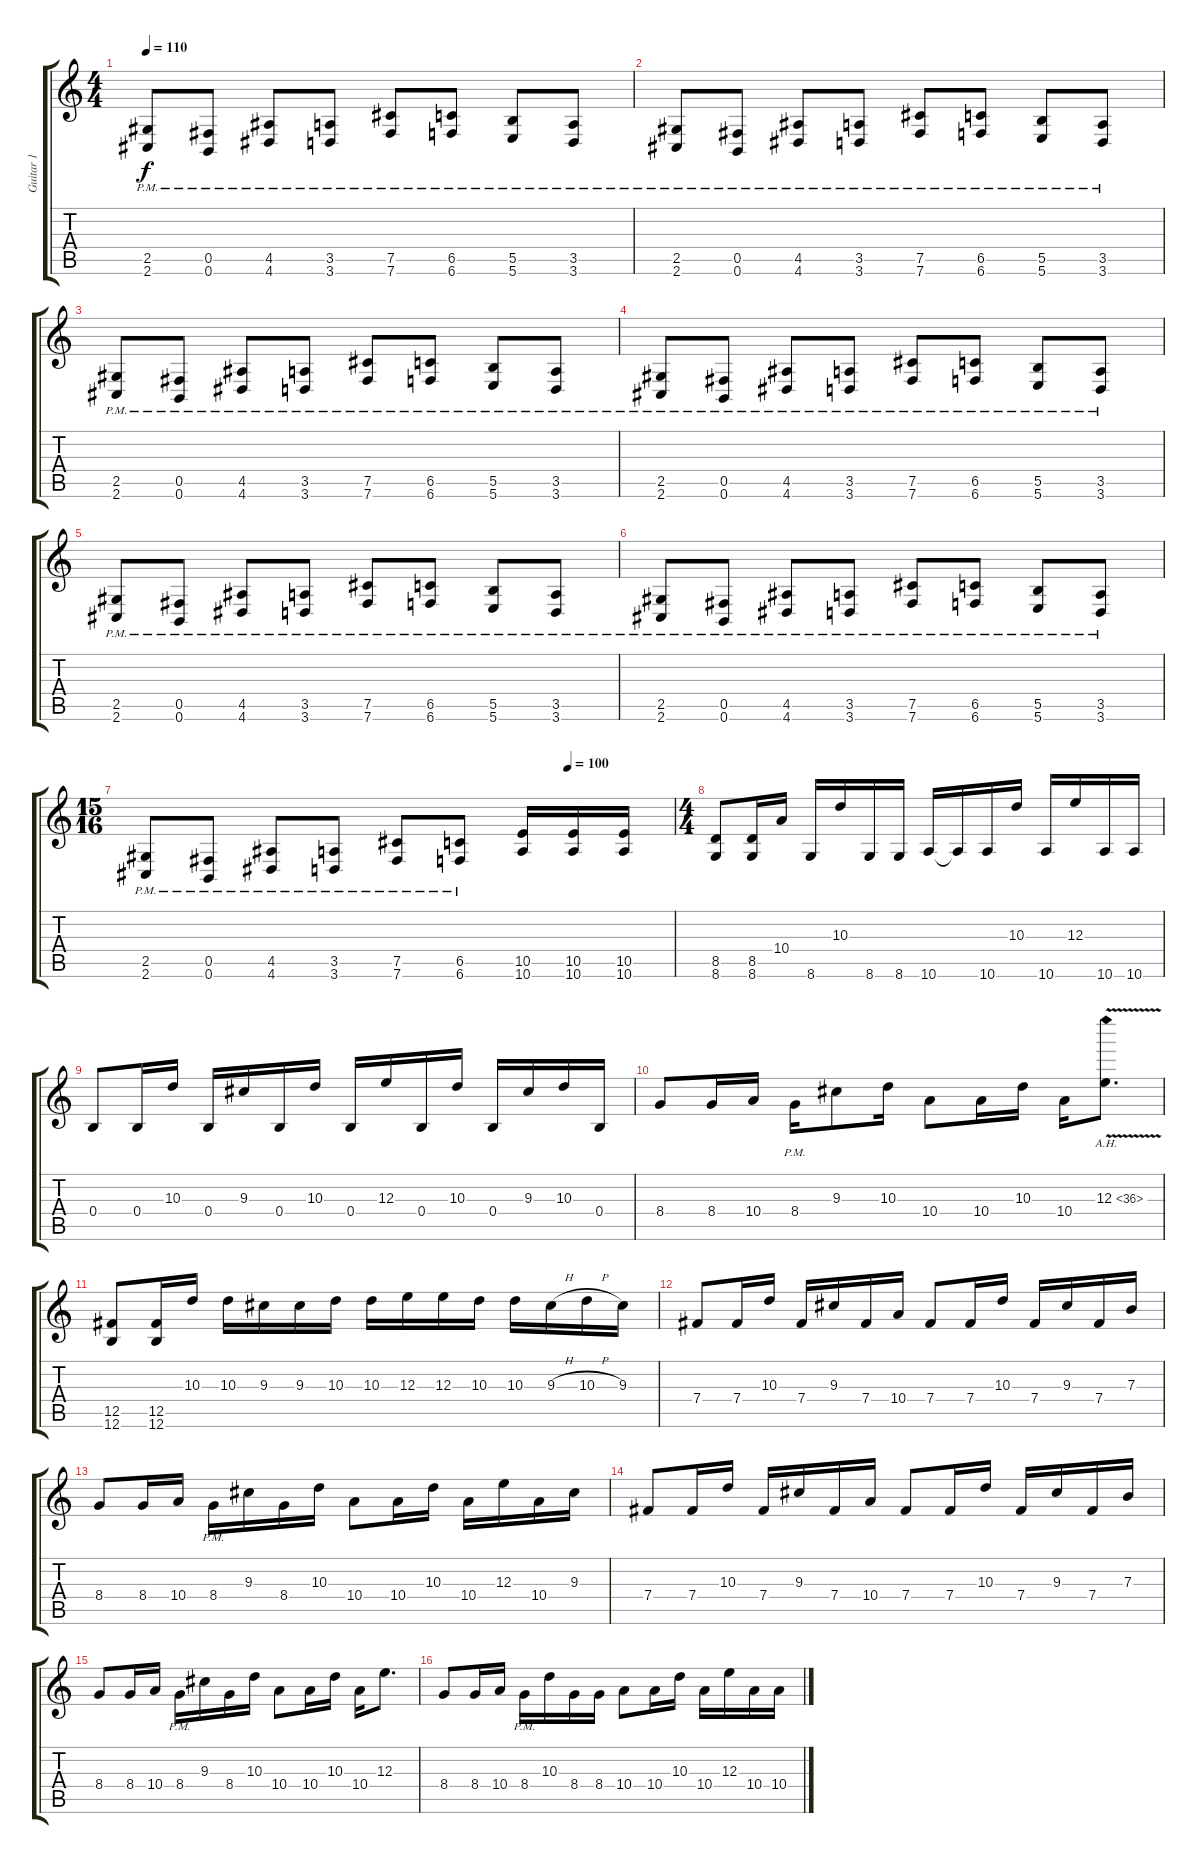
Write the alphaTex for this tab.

\track ("Guitar 1" "Guitar 1") {instrument distortionguitar}
\staff {score tabs}
\tuning (Db4 Ab3 E3 B2 Gb2 B1) {hide}
\ts (4 4)
\tempo 110
\clef g2
\ks c
(2.5{pm} 2.6{pm}).8{dy f} (0.5{pm} 0.6{pm}).8 (4.5{pm} 4.6{pm}).8 (3.5{pm} 3.6{pm}).8 (7.5{pm} 7.6{pm}).8 (6.5{pm} 6.6{pm}).8 (5.5{pm} 5.6{pm}).8 (3.5{pm} 3.6{pm}).8 |
(2.5{pm} 2.6{pm}).8 (0.5{pm} 0.6{pm}).8 (4.5{pm} 4.6{pm}).8 (3.5{pm} 3.6{pm}).8 (7.5{pm} 7.6{pm}).8 (6.5{pm} 6.6{pm}).8 (5.5{pm} 5.6{pm}).8 (3.5{pm} 3.6{pm}).8 |
(2.5{pm} 2.6{pm}).8 (0.5{pm} 0.6{pm}).8 (4.5{pm} 4.6{pm}).8 (3.5{pm} 3.6{pm}).8 (7.5{pm} 7.6{pm}).8 (6.5{pm} 6.6{pm}).8 (5.5{pm} 5.6{pm}).8 (3.5{pm} 3.6{pm}).8 |
(2.5{pm} 2.6{pm}).8 (0.5{pm} 0.6{pm}).8 (4.5{pm} 4.6{pm}).8 (3.5{pm} 3.6{pm}).8 (7.5{pm} 7.6{pm}).8 (6.5{pm} 6.6{pm}).8 (5.5{pm} 5.6{pm}).8 (3.5{pm} 3.6{pm}).8 |
(2.5{pm} 2.6{pm}).8 (0.5{pm} 0.6{pm}).8 (4.5{pm} 4.6{pm}).8 (3.5{pm} 3.6{pm}).8 (7.5{pm} 7.6{pm}).8 (6.5{pm} 6.6{pm}).8 (5.5{pm} 5.6{pm}).8 (3.5{pm} 3.6{pm}).8 |
(2.5{pm} 2.6{pm}).8 (0.5{pm} 0.6{pm}).8 (4.5{pm} 4.6{pm}).8 (3.5{pm} 3.6{pm}).8 (7.5{pm} 7.6{pm}).8 (6.5{pm} 6.6{pm}).8 (5.5{pm} 5.6{pm}).8 (3.5{pm} 3.6{pm}).8 |
\ts (15 16)
\tempo (100 0.8)
(2.5{pm} 2.6{pm}).8 (0.5{pm} 0.6{pm}).8 (4.5{pm} 4.6{pm}).8 (3.5{pm} 3.6{pm}).8 (7.5{pm} 7.6{pm}).8 (6.5{pm} 6.6{pm}).8 (10.5 10.6).16{balance 8} (10.5 10.6).16 (10.5 10.6).16 |
\ts (4 4)
(8.5 8.6).8 (8.5 8.6).16 10.4.16 8.6.16 10.3.16 8.6.16 8.6.16 10.6.16 10.6{t}.16 10.6.16 10.3.16 10.6.16 12.3.16 10.6.16 10.6.16 |
0.4.8 0.4.16 10.3.16 0.4.16 9.3.16 0.4.16 10.3.16 0.4.16 12.3.16 0.4.16 10.3.16 0.4.16 9.3.16 10.3.16 0.4.16 |
8.4.8 8.4.16 10.4.16 8.4{pm}.16 9.3.8 10.3.16 10.4.8 10.4.16 10.3.16 10.4.16 12.3{ah 24 v}.8{d} |
(12.5 12.6).8 (12.5 12.6).16 10.3.16 10.3.16 9.3.16 9.3.16 10.3.16 10.3.16 12.3.16 12.3.16 10.3.16 10.3.16 9.3{h}.16 10.3{h}.16 9.3.16 |
7.4.8 7.4.16 10.3.16 7.4.16 9.3.16 7.4.16 10.4.16 7.4.8 7.4.16 10.3.16 7.4.16 9.3.16 7.4.16 7.3.16 |
8.4.8 8.4.16 10.4.16 8.4{pm}.16 9.3.16 8.4.16 10.3.16 10.4.8 10.4.16 10.3.16 10.4.16 12.3.16 10.4.16 9.3.16 |
7.4.8 7.4.16 10.3.16 7.4.16 9.3.16 7.4.16 10.4.16 7.4.8 7.4.16 10.3.16 7.4.16 9.3.16 7.4.16 7.3.16 |
8.4.8 8.4.16 10.4.16 8.4{pm}.16 9.3.16 8.4.16 10.3.16 10.4.8 10.4.16 10.3.16 10.4.16 12.3.8{d} |
8.4.8 8.4.16 10.4.16 8.4{pm}.16 10.3.16 8.4.16 8.4.16 10.4.8 10.4.16 10.3.16 10.4.16 12.3.16 10.4.16 10.4.16
